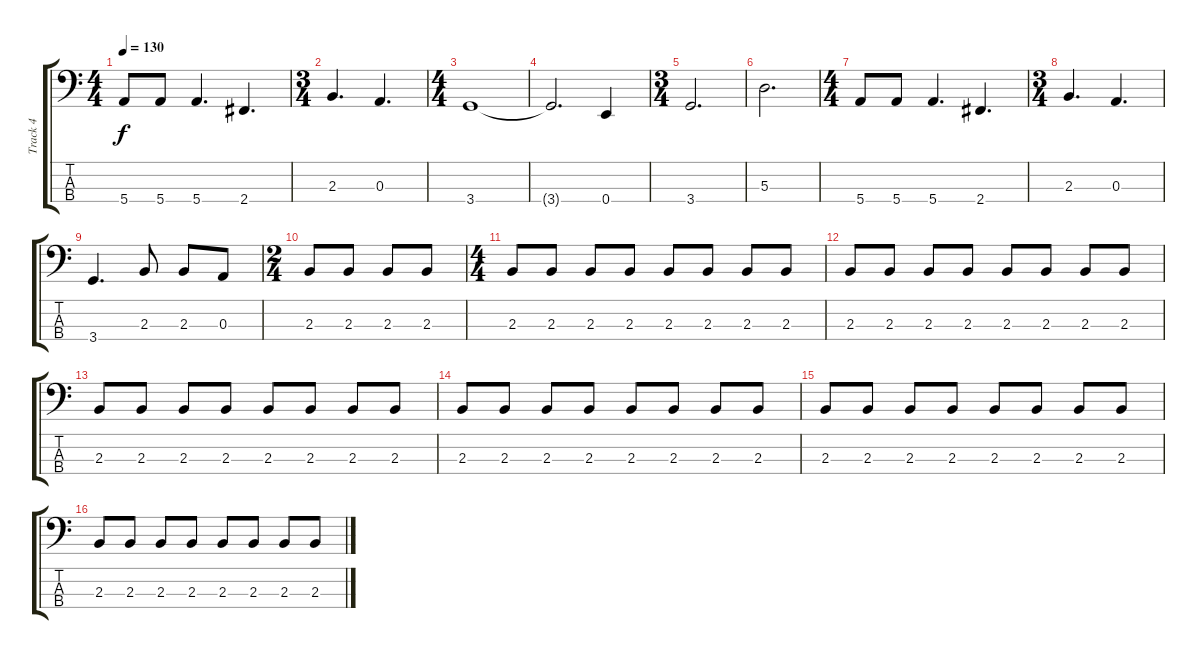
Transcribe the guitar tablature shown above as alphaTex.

\track ("Track 4" "Track 4") {instrument electricbassfinger}
\staff {score tabs}
\tuning (G2 D2 A1 E1) {hide}
\ts (4 4)
\tempo 130
\clef f4
\ks c
5.4.8{dy f} 5.4.8 5.4.4{d} 2.4.4{d} |
\ts (3 4)
2.3.4{d} 0.3.4{d} |
\ts (4 4)
3.4.1 |
3.4{t}.2{d} 0.4.4 |
\ts (3 4)
3.4.2{d} |
5.3.2{d} |
\ts (4 4)
5.4.8 5.4.8 5.4.4{d} 2.4.4{d} |
\ts (3 4)
2.3.4{d} 0.3.4{d} |
3.4.4{d} 2.3.8 2.3.8 0.3.8 |
\ts (2 4)
2.3.8 2.3.8 2.3.8 2.3.8 |
\ts (4 4)
2.3.8 2.3.8 2.3.8 2.3.8 2.3.8 2.3.8 2.3.8 2.3.8 |
2.3.8 2.3.8 2.3.8 2.3.8 2.3.8 2.3.8 2.3.8 2.3.8 |
2.3.8 2.3.8 2.3.8 2.3.8 2.3.8 2.3.8 2.3.8 2.3.8 |
2.3.8 2.3.8 2.3.8 2.3.8 2.3.8 2.3.8 2.3.8 2.3.8 |
2.3.8 2.3.8 2.3.8 2.3.8 2.3.8 2.3.8 2.3.8 2.3.8 |
2.3.8 2.3.8 2.3.8 2.3.8 2.3.8 2.3.8 2.3.8 2.3.8
